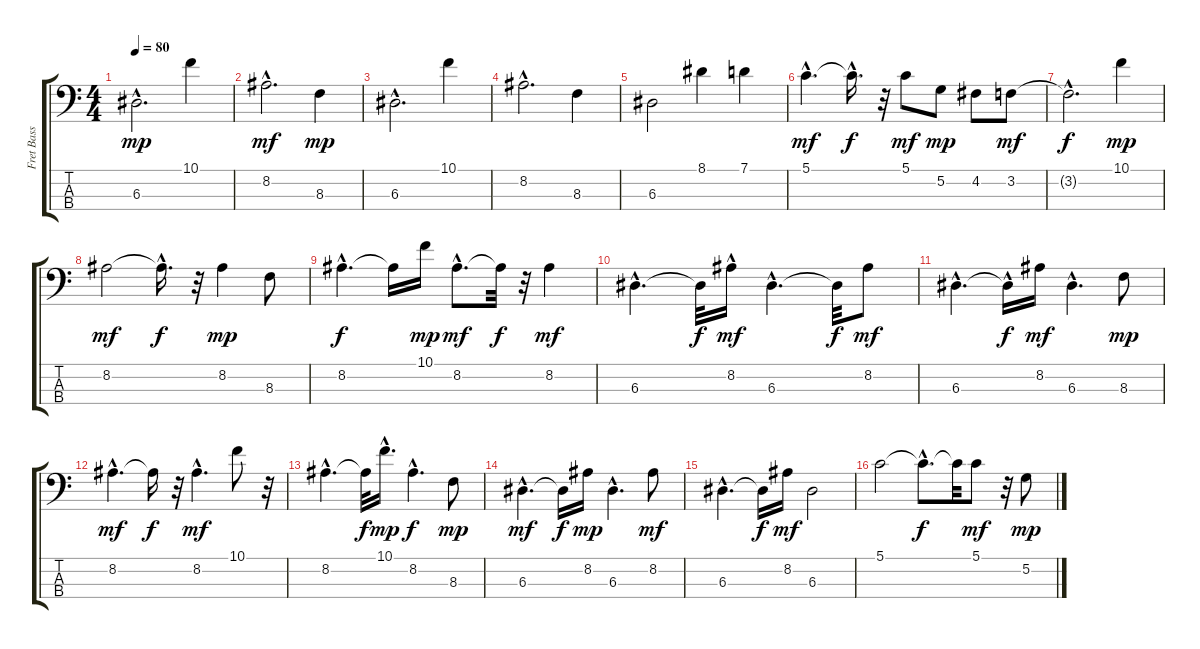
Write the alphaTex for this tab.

\track ("Fret Bass" "Fret Bass") {instrument fretlessbass}
\staff {score tabs}
\tuning (G2 D2 A1 E1) {hide}
\ts (4 4)
\tempo 80
\clef f4
\ks c
6.3{hac}.2{d dy mp} 10.1.4 |
8.2{hac}.2{d dy mf} 8.3.4{dy mp} |
6.3{hac}.2{d} 10.1.4 |
8.2{hac}.2{d} 8.3.4 |
6.3.2 8.1.4 7.1.4 |
5.1{hac}.4{d dy mf} 5.1{hac t}.16{d dy f} r.32 5.1.8{dy mf} 5.2.8{dy mp} 4.2.8 3.2.8{dy mf} |
3.2{hac t}.2{d dy f} 10.1.4{dy mp} |
8.2.2{dy mf} 8.2{hac t}.16{d dy f} r.32 8.2.4{dy mp} 8.3.8 |
8.2{hac}.4{d dy f} 8.2{t}.16 10.1.16{dy mp} 8.2{hac}.8{d dy mf} 8.2{t}.32{dy f} r.32 8.2.4{dy mf} |
6.3{hac}.4{d} 6.3{t}.32{dy f} 8.2{hac}.16{dy mf} 6.3{hac}.4{d} 6.3{t}.32{dy f} 8.2.8{dy mf} |
6.3{hac}.4{d} 6.3{hac t}.16{dy f} 8.2.16{dy mf} 6.3{hac}.4{d} 8.3.8{dy mp} |
8.2{hac}.4{d dy mf} 8.2{t}.16{dy f} r.32 8.2{hac}.4{d dy mf} 10.1.8 r.32 |
8.2{hac}.4{d} 8.2{t}.32{dy f} 10.1{hac}.16{d dy mp} 8.2{hac}.4{d dy f} 8.3.8{dy mp} |
6.3{hac}.4{d dy mf} 6.3{t}.16{dy f} 8.2.16{dy mp} 6.3{hac}.4{d} 8.2.8{dy mf} |
6.3{hac}.4{d} 6.3{t}.16{dy f} 8.2.16{dy mf} 6.3.2 |
5.1.2 5.1{hac t}.8{d dy f} 5.1{t}.32 5.1.8{dy mf} r.32 5.2.8{dy mp}
